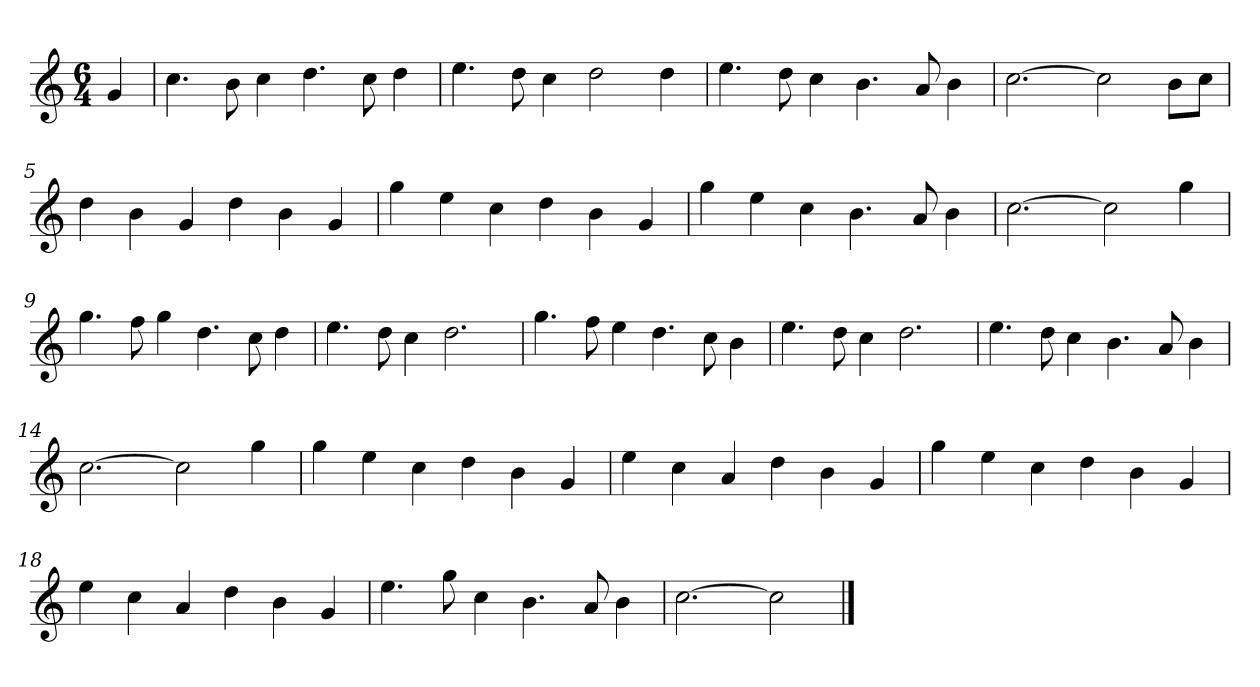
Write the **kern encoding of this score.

**kern
*part1
*staff1
*k[]
*M6/4
*MM120
=
4g
=1
4.cc
8b
4cc
4.dd
8cc
4dd
=2
4.ee
8dd
4cc
2dd
4dd
=3
4.ee
8dd
4cc
4.b
8a
4b
=4
[2.cc
2cc]
8bL
8ccJ
=5
4dd
4b
4g
4dd
4b
4g
=6
4gg
4ee
4cc
4dd
4b
4g
=7
4gg
4ee
4cc
4.b
8a
4b
=8
[2.cc
2cc]
4gg
=9
4.gg
8ff
4gg
4.dd
8cc
4dd
=10
4.ee
8dd
4cc
2.dd
=11
4.gg
8ff
4ee
4.dd
8cc
4b
=12
4.ee
8dd
4cc
2.dd
=13
4.ee
8dd
4cc
4.b
8a
4b
=14
[2.cc
2cc]
4gg
=15
4gg
4ee
4cc
4dd
4b
4g
=16
4ee
4cc
4a
4dd
4b
4g
=17
4gg
4ee
4cc
4dd
4b
4g
=18
4ee
4cc
4a
4dd
4b
4g
=19
4.ee
8gg
4cc
4.b
8a
4b
=20
[2.cc
2cc]
==
*-
